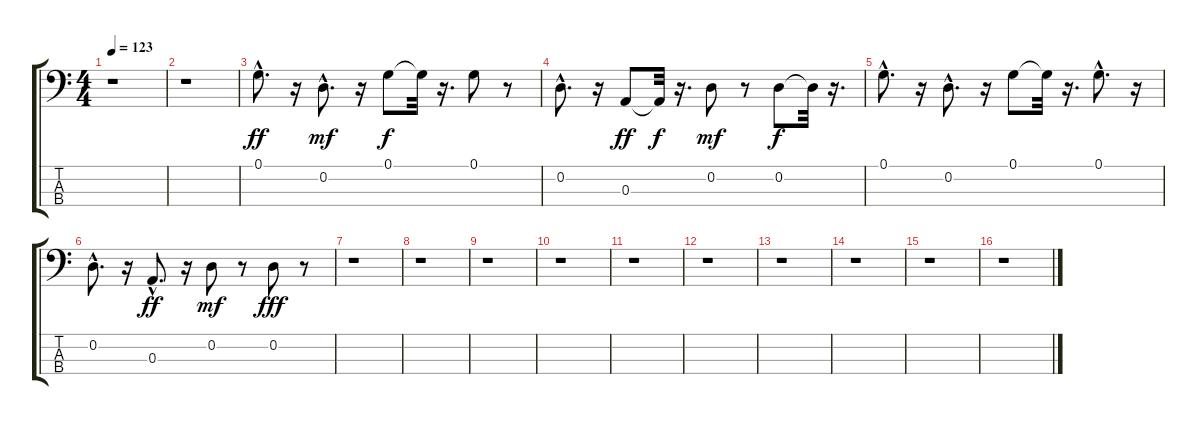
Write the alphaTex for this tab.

\track "" {instrument electricbassfinger}
\staff {score tabs}
\tuning (G2 D2 A1 E1) {hide}
\ts (4 4)
\tempo 123
\clef f4
\ks c
r.1{dy fff} |
r.1 |
0.1{hac}.8{d dy ff} r.16 0.2{hac}.8{d dy mf} r.16 0.1.8{dy f} 0.1{t}.32 r.16{d} 0.1.8 r.8 |
0.2{hac}.8{d} r.16 0.3.8{dy ff} 0.3{t}.32{dy f} r.16{d} 0.2.8{dy mf} r.8 0.2.8{dy f} 0.2{t}.32 r.16{d} |
0.1{hac}.8{d} r.16 0.2{hac}.8{d} r.16 0.1.8 0.1{t}.32 r.16{d} 0.1{hac}.8{d} r.16 |
0.2{hac}.8{d} r.16 0.3{hac}.8{d dy ff} r.16 0.2.8{dy mf} r.8 0.2.8{dy fff} r.8 |
r.1 |
r.1 |
r.1 |
r.1 |
r.1 |
r.1 |
r.1 |
r.1 |
r.1 |
r.1
